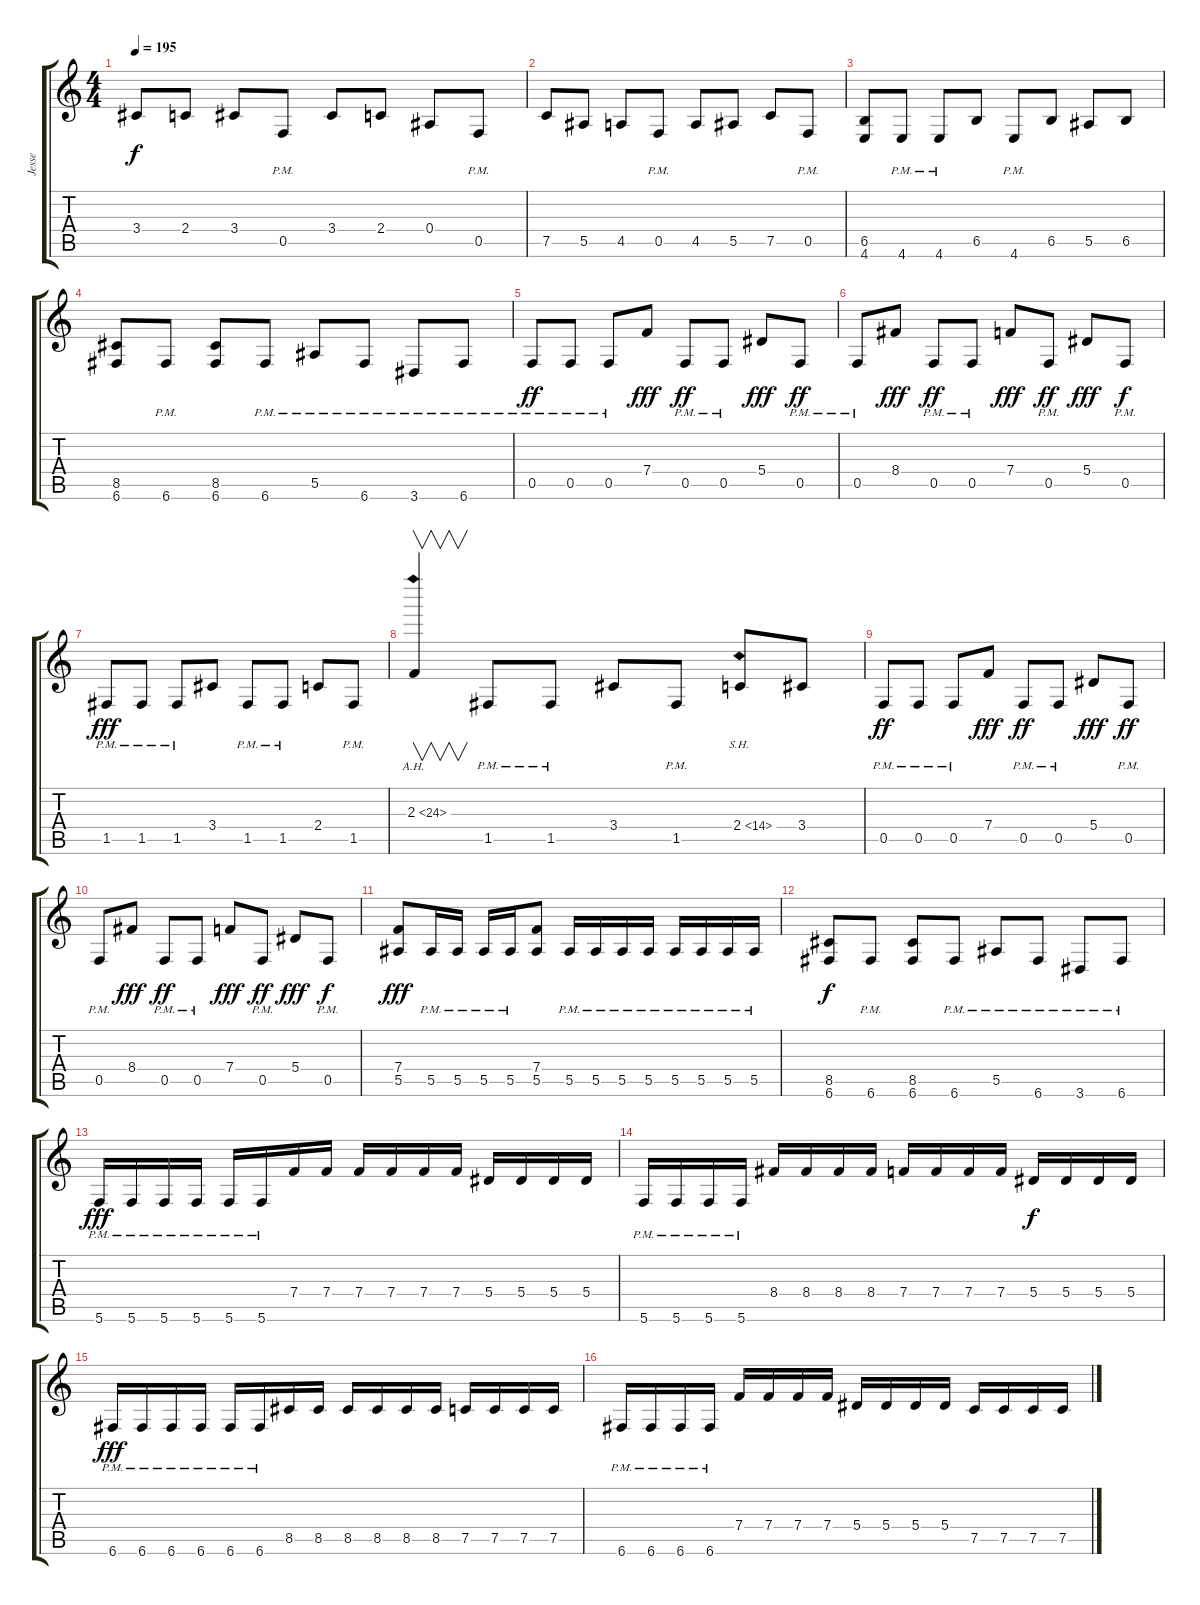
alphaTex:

\track ("Jesse" "Jesse") {instrument distortionguitar}
\staff {score tabs}
\tuning (C4 G3 Eb3 Bb2 F2 C2) {hide}
\ts (4 4)
\tempo 195
\clef g2
\ks c
3.4.8{dy f} 2.4.8 3.4.8 0.5{pm}.8 3.4.8 2.4.8 0.4.8 0.5{pm}.8 |
7.5.8 5.5.8 4.5.8 0.5{pm}.8 4.5.8 5.5.8 7.5.8 0.5{pm}.8 |
(6.5 4.6).8 4.6{pm}.8 4.6{pm}.8 6.5.8 4.6{pm}.8 6.5.8 5.5.8 6.5.8 |
(8.5 6.6).8 6.6{pm}.8 (8.5 6.6).8 6.6{pm}.8 5.5{pm}.8 6.6{pm}.8 3.6{pm}.8 6.6{pm}.8 |
0.5{pm}.8{dy ff} 0.5{pm}.8 0.5{pm}.8 7.4.8{dy fff} 0.5{pm}.8{dy ff} 0.5{pm}.8 5.4.8{dy fff} 0.5{pm}.8{dy ff} |
0.5{pm}.8 8.4.8{dy fff} 0.5{pm}.8{dy ff} 0.5{pm}.8 7.4.8{dy fff} 0.5{pm}.8{dy ff} 5.4.8{dy fff} 0.5{pm}.8{dy f} |
1.5{pm}.8{dy fff} 1.5{pm}.8 1.5{pm}.8 3.4.8 1.5{pm}.8 1.5{pm}.8 2.4.8 1.5{pm}.8 |
2.3{ah 22}.4{v} 1.5{pm}.8 1.5{pm}.8 3.4.8 1.5{pm}.8 2.4{sh 12}.8 3.4.8 |
0.5{pm}.8{dy ff} 0.5{pm}.8 0.5{pm}.8 7.4.8{dy fff} 0.5{pm}.8{dy ff} 0.5{pm}.8 5.4.8{dy fff} 0.5{pm}.8{dy ff} |
0.5{pm}.8 8.4.8{dy fff} 0.5{pm}.8{dy ff} 0.5{pm}.8 7.4.8{dy fff} 0.5{pm}.8{dy ff} 5.4.8{dy fff} 0.5{pm}.8{dy f} |
(7.4 5.5).8{dy fff} 5.5{pm}.16 5.5{pm}.16 5.5{pm}.16 5.5{pm}.16 (7.4 5.5).8 5.5{pm}.16 5.5{pm}.16 5.5{pm}.16 5.5{pm}.16 5.5{pm}.16 5.5{pm}.16 5.5{pm}.16 5.5{pm}.16 |
(8.5 6.6).8{dy f} 6.6{pm}.8 (8.5 6.6).8 6.6{pm}.8 5.5{pm}.8 6.6{pm}.8 3.6{pm}.8 6.6{pm}.8 |
5.6{pm}.16{dy fff} 5.6{pm}.16 5.6{pm}.16 5.6{pm}.16 5.6{pm}.16 5.6{pm}.16 7.4.16 7.4.16 7.4.16 7.4.16 7.4.16 7.4.16 5.4.16 5.4.16 5.4.16 5.4.16 |
5.6{pm}.16 5.6{pm}.16 5.6{pm}.16 5.6{pm}.16 8.4.16 8.4.16 8.4.16 8.4.16 7.4.16 7.4.16 7.4.16 7.4.16 5.4.16{dy f} 5.4.16 5.4.16 5.4.16 |
6.6{pm}.16{dy fff} 6.6{pm}.16 6.6{pm}.16 6.6{pm}.16 6.6{pm}.16 6.6{pm}.16 8.5.16 8.5.16 8.5.16 8.5.16 8.5.16 8.5.16 7.5.16 7.5.16 7.5.16 7.5.16 |
6.6{pm}.16 6.6{pm}.16 6.6{pm}.16 6.6{pm}.16 7.4.16 7.4.16 7.4.16 7.4.16 5.4.16 5.4.16 5.4.16 5.4.16 7.5.16 7.5.16 7.5.16 7.5.16
